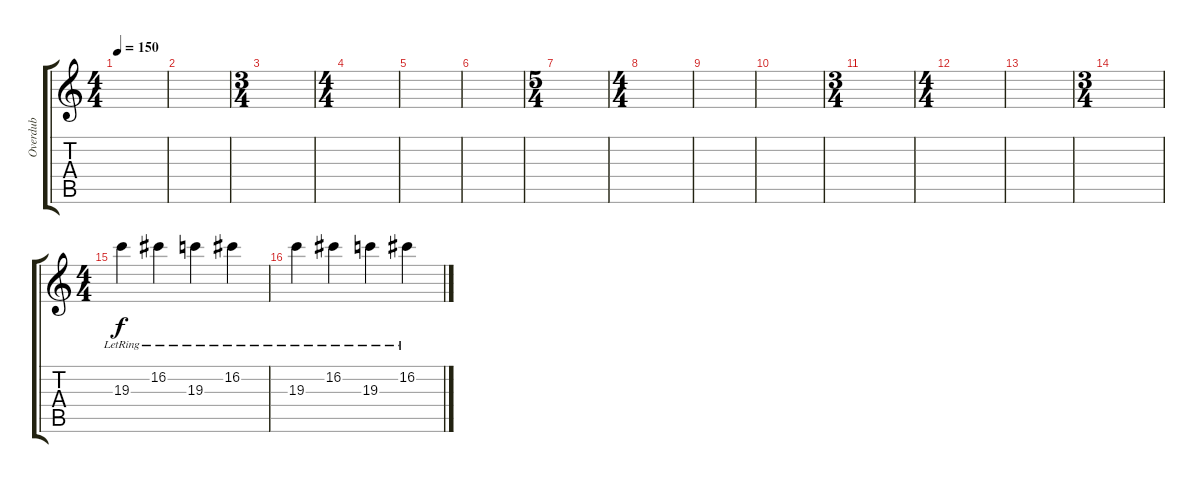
\track ("Overdub" "Overdub") {instrument distortionguitar}
\staff {score tabs}
\tuning (D4 A3 F3 C3 G2 C2) {hide}
\ts (4 4)
\tempo 150
\clef g2
\ks c
|
|
\ts (3 4)
|
\ts (4 4)
|
|
|
\ts (5 4)
|
\ts (4 4)
|
|
|
\ts (3 4)
|
\ts (4 4)
|
|
\ts (3 4)
|
\ts (4 4)
19.3{lr}.4{volume 4 instrument violin} 16.2{lr}.4 19.3{lr}.4 16.2{lr}.4 |
19.3{lr}.4 16.2{lr}.4 19.3{lr}.4 16.2{lr}.4
